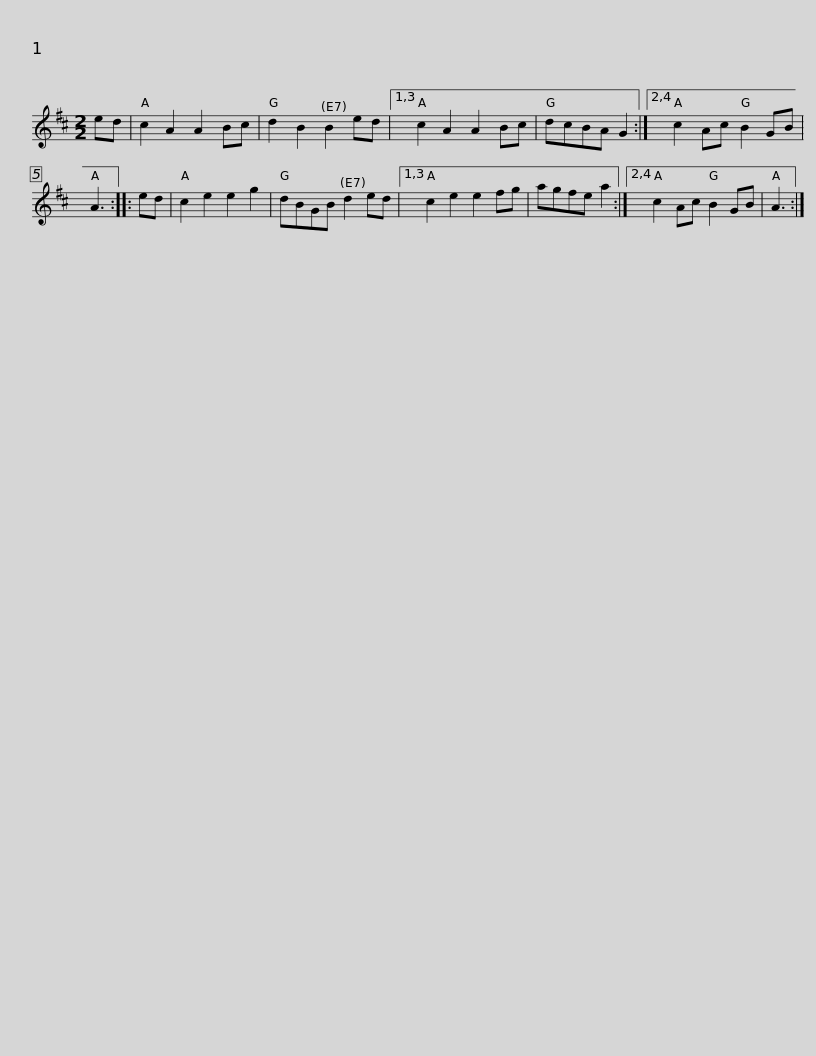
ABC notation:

X:1
L:1/8
M:2/2
I:linebreak $
K:D
V:1 treble
V:1
 ed | c2 A2 A2 Bc | d2 B2 B2 ed |1,3 c2 A2 A2 Bc | dcBA G2 :|2,4 %5
 c2 Ac B2 GB | A3 :: ed | c2 e2 e2 g2 |$ dBGB d2 ed |1,3 %10
 c2 e2 e2 fg | agfe a2 :|2,4 c2 Ac B2 GB | A3 :| %14
